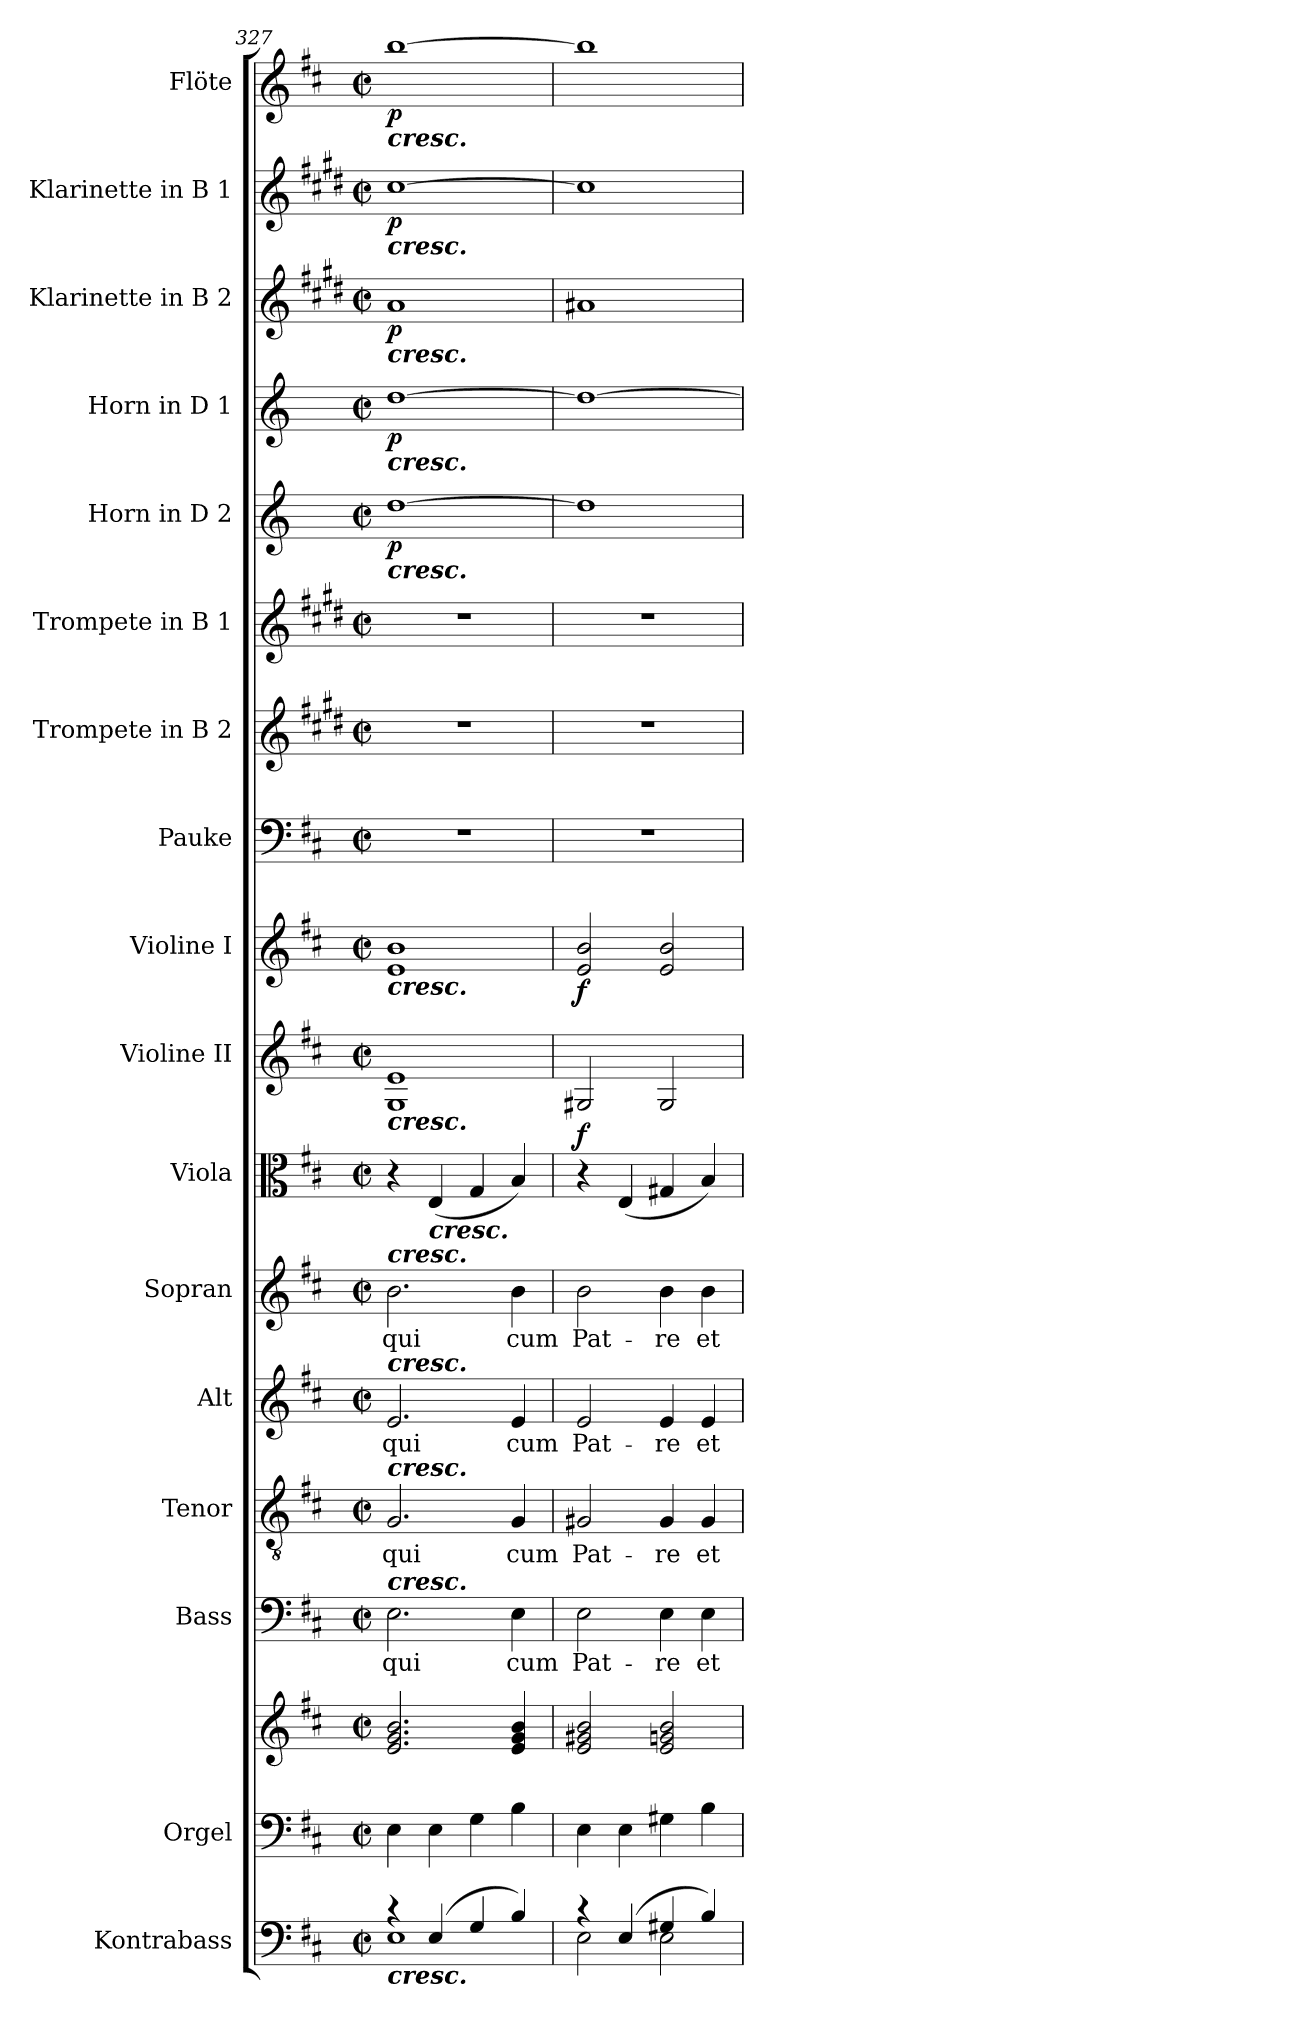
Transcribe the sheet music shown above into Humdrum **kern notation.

**kern	**kern	**kern	**kern	**text	**kern	**text	**kern	**text	**kern	**text	**kern	**kern	**dynam	**kern	**dynam	**kern	**kern	**kern	**kern	**dynam	**kern	**dynam	**kern	**dynam	**kern	**dynam	**kern	**dynam
*part17	*part16	*part16	*part15	*part15	*part14	*part14	*part13	*part13	*part12	*part12	*part11	*part10	*part10	*part9	*part9	*part8	*part7	*part6	*part5	*part5	*part4	*part4	*part3	*part3	*part2	*part2	*part1	*part1
*staff18	*staff17	*staff16	*staff15	*staff15	*staff14	*staff14	*staff13	*staff13	*staff12	*staff12	*staff11	*staff10	*staff10	*staff9	*staff9	*staff8	*staff7	*staff6	*staff5	*staff5	*staff4	*staff4	*staff3	*staff3	*staff2	*staff2	*staff1	*staff1
*I"Kontrabass	*I"Orgel	*	*I"Bass	*	*I"Tenor	*	*I"Alt	*	*I"Sopran	*	*I"Viola	*I"Violine II	*	*I"Violine I	*	*I"Pauke	*I"Trompete in B 2	*I"Trompete in B 1	*I"Horn in D 2	*	*I"Horn in D 1	*	*I"Klarinette in B 2	*	*I"Klarinette in B 1	*	*I"Flöte	*
*I'Kb.	*I'Org.	*	*I'B	*	*I'T	*	*I'A	*	*I'S	*	*I'Vla.	*I'Vl. II	*	*I'Vl. I	*	*I'Pk.	*I'Trp. 2	*I'Trp. 1	*I'Hrn. 2	*	*I'Hrn. 1	*	*I'Kl. 2	*	*I'Kl. 1	*	*I'Fl.	*
*clefF4	*clefF4	*clefG2	*clefF4	*	*clefGv2	*	*clefG2	*	*clefG2	*	*clefC3	*clefG2	*	*clefG2	*	*clefF4	*clefG2	*clefG2	*clefG2	*	*clefG2	*	*clefG2	*	*clefG2	*	*clefG2	*
*ITrd7c12	*	*	*	*	*	*	*	*	*	*	*	*	*	*	*	*	*ITrd1c2	*ITrd1c2	*ITrd-1c-2	*	*ITrd-1c-2	*	*ITrd1c2	*	*ITrd1c2	*	*	*
*k[f#c#]	*k[f#c#]	*k[f#c#]	*k[f#c#]	*	*k[f#c#]	*	*k[f#c#]	*	*k[f#c#]	*	*k[f#c#]	*k[f#c#]	*	*k[f#c#]	*	*k[f#c#]	*k[f#c#]	*k[f#c#]	*k[f#c#]	*	*k[f#c#]	*	*k[f#c#]	*	*k[f#c#]	*	*k[f#c#]	*
*D:	*D:	*D:	*D:	*	*D:	*	*D:	*	*D:	*	*D:	*D:	*	*D:	*	*D:	*D:	*D:	*D:	*	*D:	*	*D:	*	*D:	*	*D:	*
*M2/2	*M2/2	*M2/2	*M2/2	*	*M2/2	*	*M2/2	*	*M2/2	*	*M2/2	*M2/2	*	*M2/2	*	*M2/2	*M2/2	*M2/2	*M2/2	*	*M2/2	*	*M2/2	*	*M2/2	*	*M2/2	*
*met(c|)	*met(c|)	*met(c|)	*met(c|)	*	*met(c|)	*	*met(c|)	*	*met(c|)	*	*met(c|)	*met(c|)	*	*met(c|)	*	*met(c|)	*met(c|)	*met(c|)	*met(c|)	*	*met(c|)	*	*met(c|)	*	*met(c|)	*	*met(c|)	*
=327	=327	=327	=327	=327	=327	=327	=327	=327	=327	=327	=327	=327	=327	=327	=327	=327	=327	=327	=327	=327	=327	=327	=327	=327	=327	=327	=327	=327
*^	*	*	*	*	*	*	*	*	*	*	*	*	*	*	*	*	*	*	*	*	*	*	*	*	*	*	*	*
!	!	!	!	!	!	!	!	!	!	!	!	!	!	!	!	!	!	!	!	!	!	!	!	!	!	!	!	!LO:TX:b:Bi:t=cresc.	!
!	!	!	!	!	!	!	!	!	!	!	!	!	!	!	!	!	!	!	!	!	!	!	!	!	!	!LO:TX:b:Bi:t=cresc.	!	!	!
!	!	!	!	!	!	!	!	!	!	!	!	!	!	!	!	!	!	!	!	!	!	!	!	!LO:TX:b:Bi:t=cresc.	!	!	!	!	!
!	!	!	!	!	!	!	!	!	!	!	!	!	!	!	!	!	!	!	!	!	!	!LO:TX:b:Bi:t=cresc.	!	!	!	!	!	!	!
!	!	!	!	!	!	!	!	!	!	!	!	!	!	!	!	!	!	!	!	!LO:TX:b:Bi:t=cresc.	!	!	!	!	!	!	!	!	!
!	!	!	!	!	!	!	!	!	!	!	!	!	!	!	!LO:TX:b:Bi:t=cresc.	!	!	!	!	!	!	!	!	!	!	!	!	!	!
!	!	!	!	!	!	!	!	!	!	!	!	!	!LO:TX:b:Bi:t=cresc.	!	!	!	!	!	!	!	!	!	!	!	!	!	!	!	!
!	!	!	!	!	!	!	!	!	!	!LO:TX:a:Bi:t=cresc.	!	!	!	!	!	!	!	!	!	!	!	!	!	!	!	!	!	!	!
!	!	!	!	!	!	!	!	!LO:TX:a:Bi:t=cresc.	!	!	!	!	!	!	!	!	!	!	!	!	!	!	!	!	!	!	!	!	!
!	!	!	!	!	!	!LO:TX:a:Bi:t=cresc.	!	!	!	!	!	!	!	!	!	!	!	!	!	!	!	!	!	!	!	!	!	!	!
!	!	!	!	!LO:TX:a:Bi:t=cresc.	!	!	!	!	!	!	!	!	!	!	!	!	!	!	!	!	!	!	!	!	!	!	!	!	!
!LO:TX:b:Bi:t=cresc.	!	!	!	!	!	!	!	!	!	!	!	!	!	!	!	!	!	!	!	!	!	!	!	!	!	!	!	!	!
!	!	!	!	!	!LO:LY:b	!	!LO:LY:b	!	!LO:LY:b	!	!LO:LY:b	!	!	!	!	!	!	!	!	!	!LO:DY:b	!	!LO:DY:b	!	!LO:DY:b	!	!LO:DY:b	!	!LO:DY:b
4rc	1EE	4E\	2.e/ 2.g/ 2.b/	2.E\	qui	2.G/	qui	2.e/	qui	2.b\	qui	4r	1G 1e	.	1e 1b	.	1r	1r	1r	[1ee	p	[1ee	p	1g	p	[1b	p	[1bb	p
!	!	!	!	!	!	!	!	!	!	!	!	!LO:TX:b:Bi:t=cresc.	!	!	!	!	!	!	!	!	!	!	!	!	!	!	!	!	!
(<4EE/	.	4E\	.	.	.	.	.	.	.	.	.	(<4E/	.	.	.	.	.	.	.	.	.	.	.	.	.	.	.	.	.
4GG/	.	4G\	.	.	.	.	.	.	.	.	.	4G/	.	.	.	.	.	.	.	.	.	.	.	.	.	.	.	.	.
!	!	!	!	!	!LO:LY:b	!	!LO:LY:b	!	!LO:LY:b	!	!LO:LY:b	!	!	!	!	!	!	!	!	!	!	!	!	!	!	!	!	!	!
4BB/)	.	4B\	4e/ 4g/ 4b/	4E\	cum	4G/	cum	4e/	cum	4b\	cum	4B/)	.	.	.	.	.	.	.	.	.	.	.	.	.	.	.	.	.
=328	=328	=328	=328	=328	=328	=328	=328	=328	=328	=328	=328	=328	=328	=328	=328	=328	=328	=328	=328	=328	=328	=328	=328	=328	=328	=328	=328	=328	=328
!	!	!	!	!	!LO:LY:b	!	!LO:LY:b	!	!LO:LY:b	!	!LO:LY:b	!	!	!LO:DY:b	!	!LO:DY:b	!	!	!	!	!	!	!	!	!	!	!	!	!
4rc	2EE\	4E\	2e/ 2g#X/ 2b/	2E\	Pat-	2G#X/	Pat-	2e/	Pat-	2b\	Pat-	4r	2G#X/	f	2e/ 2b/	f	1r	1r	1r	1ee]	.	1ee_	.	1g#X	.	1b]	.	1bb]	.
(4EE/	.	4E\	.	.	.	.	.	.	.	.	.	(<4E/	.	.	.	.	.	.	.	.	.	.	.	.	.	.	.	.	.
!	!	!	!	!	!LO:LY:b	!	!LO:LY:b	!	!LO:LY:b	!	!LO:LY:b	!	!	!	!	!	!	!	!	!	!	!	!	!	!	!	!	!	!
4GG#X/	2EE\	4G#X\	2e/ 2gn/ 2b/	4E\	-re	4G#/	-re	4e/	-re	4b\	-re	4G#X/	2G#/	.	2e/ 2b/	.	.	.	.	.	.	.	.	.	.	.	.	.	.
!	!	!	!	!	!LO:LY:b	!	!LO:LY:b	!	!LO:LY:b	!	!LO:LY:b	!	!	!	!	!	!	!	!	!	!	!	!	!	!	!	!	!	!
4BB/)	.	4B\	.	4E\	et	4G#/	et	4e/	et	4b\	et	4B/)	.	.	.	.	.	.	.	.	.	.	.	.	.	.	.	.	.
*v	*v	*	*	*	*	*	*	*	*	*	*	*	*	*	*	*	*	*	*	*	*	*	*	*	*	*	*	*	*
=	=	=	=	=	=	=	=	=	=	=	=	=	=	=	=	=	=	=	=	=	=	=	=	=	=	=	=	=
*-	*-	*-	*-	*-	*-	*-	*-	*-	*-	*-	*-	*-	*-	*-	*-	*-	*-	*-	*-	*-	*-	*-	*-	*-	*-	*-	*-	*-
